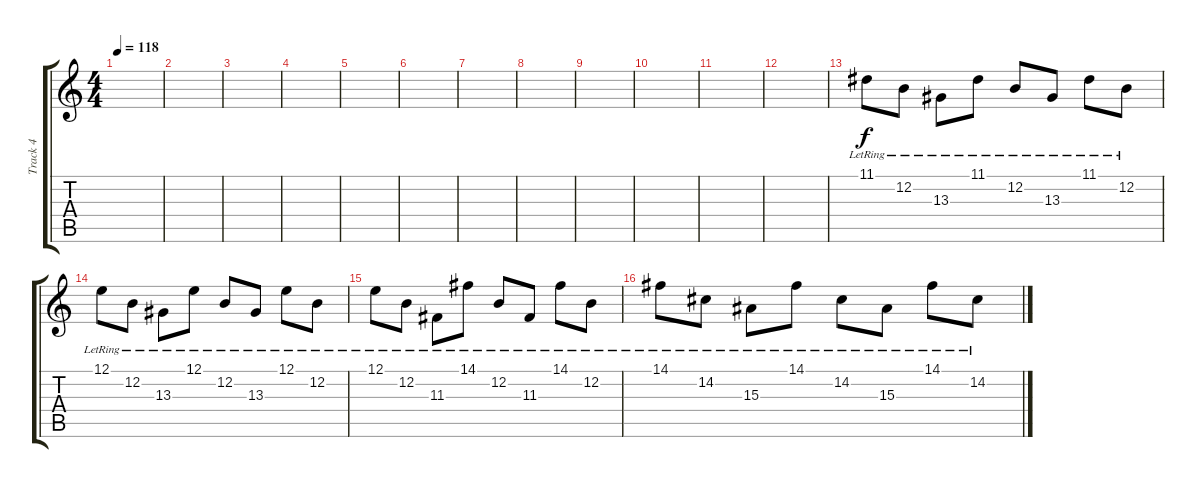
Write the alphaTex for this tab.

\track ("Track 4" "Track 4") {instrument electricgrandpiano}
\staff {score tabs}
\tuning (E4 B3 G3 D3 A2 E2) {hide}
\ts (4 4)
\tempo 118
\clef g2
\ks c
|
|
|
|
|
|
|
|
|
|
|
|
11.1{lr}.8 12.2{lr}.8 13.3{lr}.8 11.1{lr}.8 12.2{lr}.8 13.3{lr}.8 11.1{lr}.8 12.2{lr}.8 |
12.1{lr}.8 12.2{lr}.8 13.3{lr}.8 12.1{lr}.8 12.2{lr}.8 13.3{lr}.8 12.1{lr}.8 12.2{lr}.8 |
12.1{lr}.8 12.2{lr}.8 11.3{lr}.8 14.1{lr}.8 12.2{lr}.8 11.3{lr}.8 14.1{lr}.8 12.2{lr}.8 |
14.1{lr}.8 14.2{lr}.8 15.3{lr}.8 14.1{lr}.8 14.2{lr}.8 15.3{lr}.8 14.1{lr}.8 14.2{lr}.8
